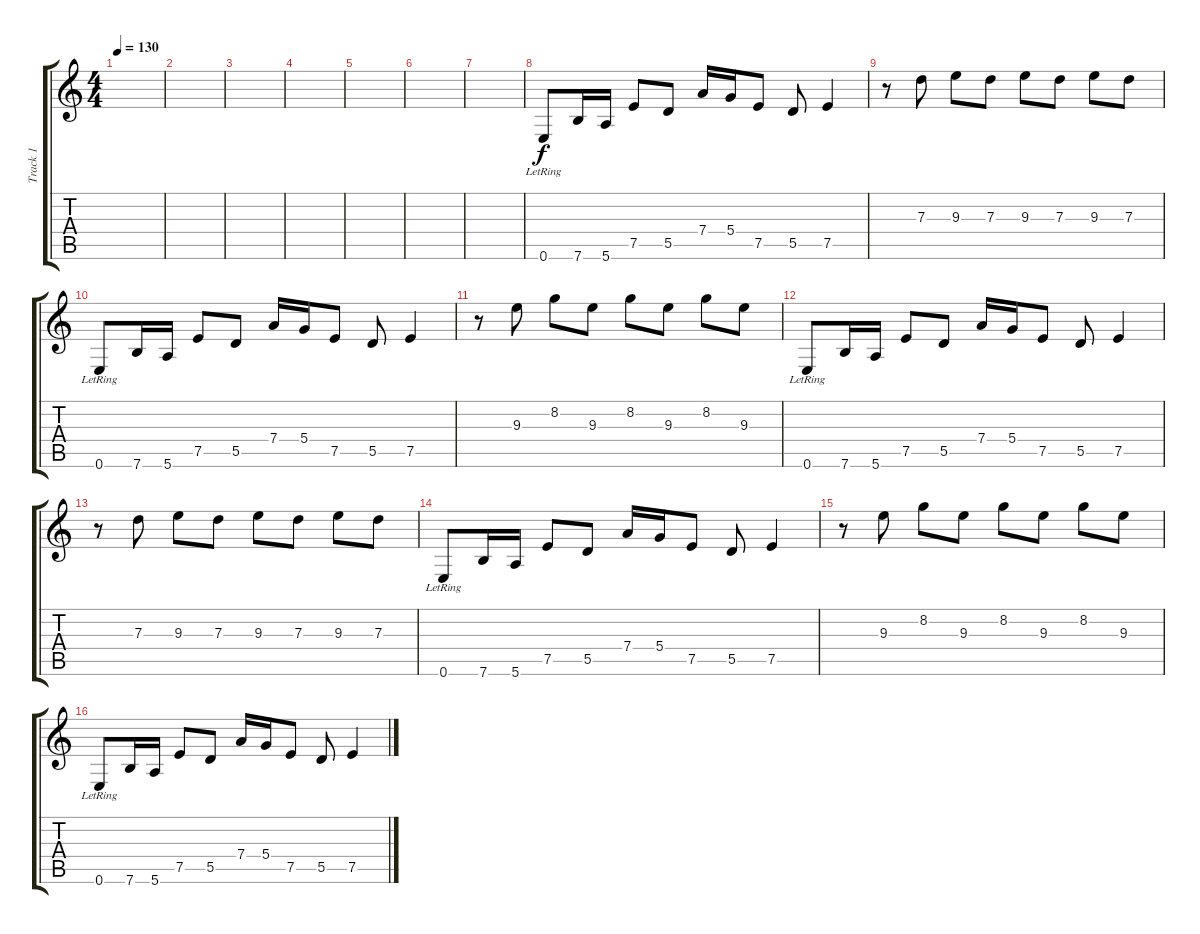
\track ("Track 1" "Track 1") {instrument electricguitarclean}
\staff {score tabs}
\tuning (E4 B3 G3 D3 A2 E2) {hide}
\ts (4 4)
\tempo 130
\clef g2
\ks c
|
|
|
|
|
|
|
0.6{lr}.8{volume 13 instrument electricguitarclean} 7.6.16 5.6.16 7.5.8 5.5.8 7.4.16 5.4.16 7.5.8 5.5.8 7.5.4 |
r.8 7.3.8 9.3.8 7.3.8 9.3.8 7.3.8 9.3.8 7.3.8 |
0.6{lr}.8 7.6.16 5.6.16 7.5.8 5.5.8 7.4.16 5.4.16 7.5.8 5.5.8 7.5.4 |
r.8 9.3.8 8.2.8 9.3.8 8.2.8 9.3.8 8.2.8 9.3.8 |
0.6{lr}.8{volume 13 instrument electricguitarclean} 7.6.16 5.6.16 7.5.8 5.5.8 7.4.16 5.4.16 7.5.8 5.5.8 7.5.4 |
r.8 7.3.8 9.3.8 7.3.8 9.3.8 7.3.8 9.3.8 7.3.8 |
0.6{lr}.8 7.6.16 5.6.16 7.5.8 5.5.8 7.4.16 5.4.16 7.5.8 5.5.8 7.5.4 |
r.8 9.3.8 8.2.8 9.3.8 8.2.8 9.3.8 8.2.8 9.3.8 |
0.6{lr}.8{volume 11 balance 16} 7.6.16 5.6.16 7.5.8 5.5.8 7.4.16 5.4.16 7.5.8 5.5.8 7.5.4
